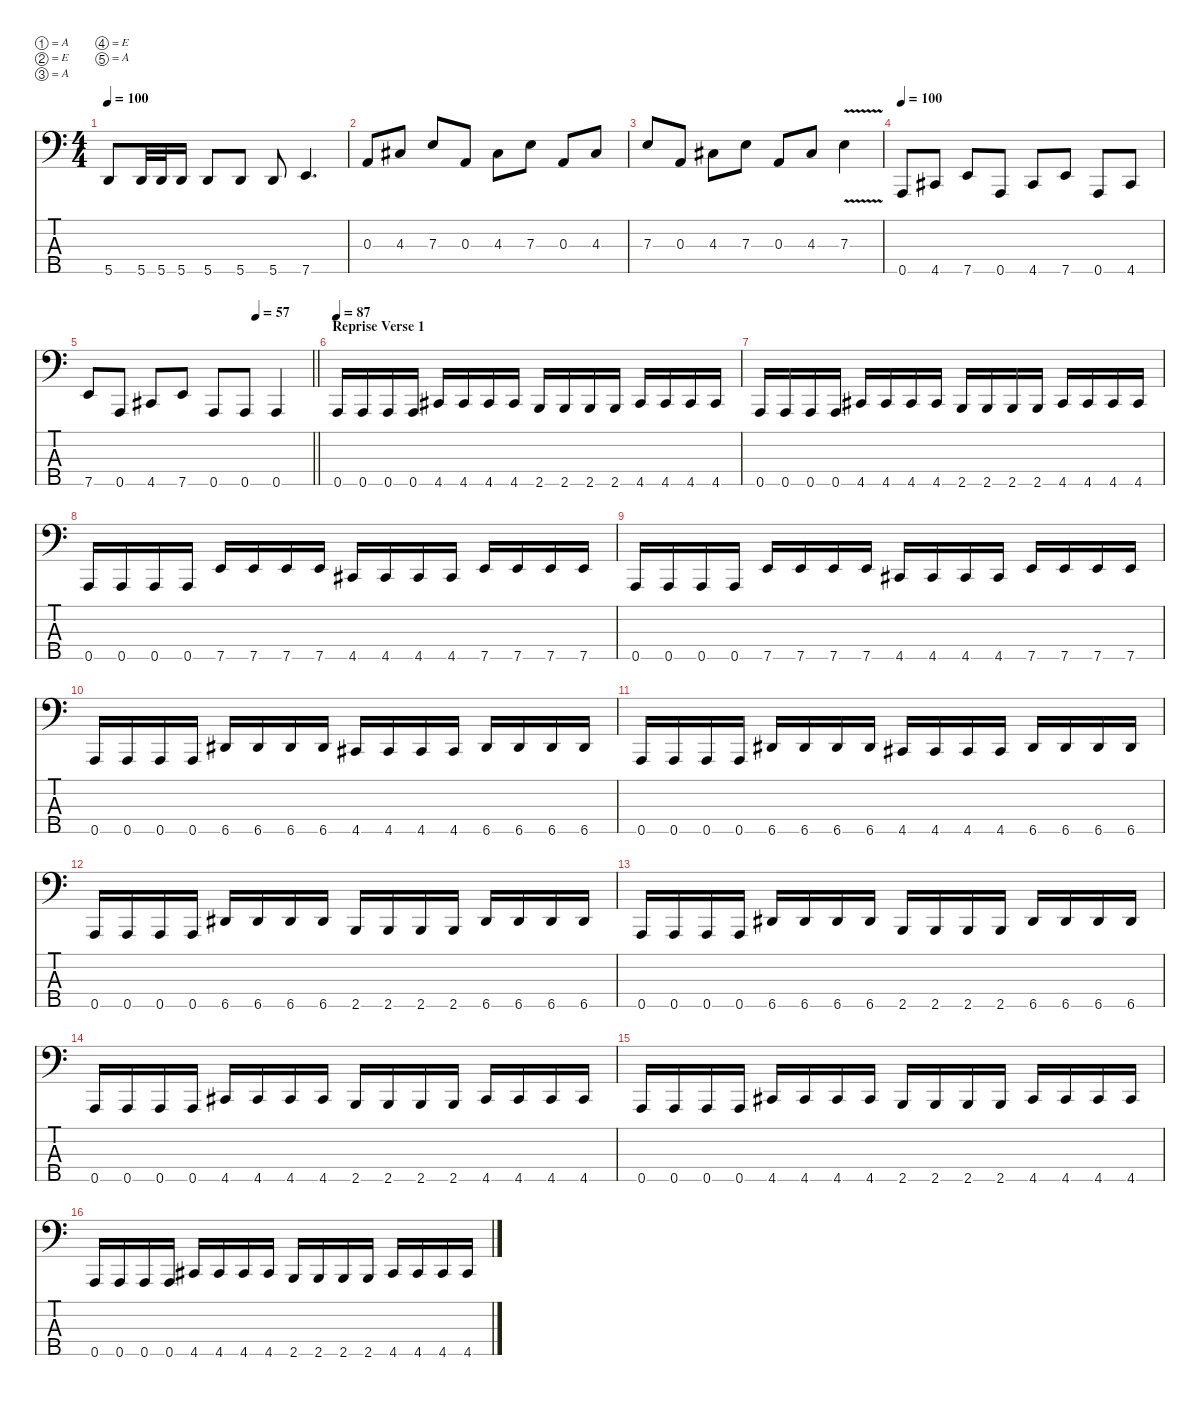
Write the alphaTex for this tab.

\defaultSystemsLayout 4
\hideDynamics
\bracketExtendMode nobrackets
\singleTrackTrackNamePolicy hidden
\multiTrackTrackNamePolicy hidden
\firstSystemTrackNameMode fullname
\otherSystemsTrackNameOrientation horizontal
\track ("Bass" "el.bs.") {instrument electricbasspick}
\staff {score tabs}
\tuning (A2 E2 A1 E1 A0)
\ts (4 4)
\tempo 100
\clef f4
\ks c
5.5{t}.8{dy f beam Up} 5.5.32{beam Up} 5.5.32{beam Up} 5.5.16{beam Up} 5.5.8{beam Up} 5.5.8{beam Up} 5.5.8{beam Up} 7.5.4{d beam Up} |
0.3.8{beam Up} 4.3{acc #}.8{beam Up} 7.3.8{beam Up} 0.3.8{beam Up} 4.3{acc #}.8{beam Down} 7.3.8{beam Down} 0.3.8{beam Up} 4.3{acc #}.8{beam Up} |
7.3.8{beam Up} 0.3.8{beam Up} 4.3{acc #}.8{beam Down} 7.3.8{beam Down} 0.3.8{beam Up} 4.3{acc #}.8{beam Up} 7.3{v}.4{beam Down} |
\tempo 100
0.5.8{beam Up} 4.5{acc #}.8{beam Up} 7.5.8{beam Up} 0.5.8{beam Up} 4.5{acc #}.8{beam Up} 7.5.8{beam Up} 0.5.8{beam Up} 4.5{acc #}.8{beam Up} |
\tempo (57 0.75)
\barLineRight lightlight
7.5.8{beam Up} 0.5.8{beam Up} 4.5{acc #}.8{beam Up} 7.5.8{beam Up} 0.5.8{beam Up} 0.5.8{beam Up} 0.5.4{beam Up} |
\section ("" "Reprise Verse 1")
\tempo 87
0.5.16{beam Up} 0.5.16{beam Up} 0.5.16{beam Up} 0.5.16{beam Up} 4.5{acc #}.16{beam Up} 4.5{acc #}.16{beam Up} 4.5{acc #}.16{beam Up} 4.5{acc #}.16{beam Up} 2.5.16{beam Up} 2.5.16{beam Up} 2.5.16{beam Up} 2.5.16{beam Up} 4.5{acc #}.16{beam Up} 4.5{acc #}.16{beam Up} 4.5{acc #}.16{beam Up} 4.5{acc #}.16{beam Up} |
0.5.16{beam Up} 0.5.16{beam Up} 0.5.16{beam Up} 0.5.16{beam Up} 4.5{acc #}.16{beam Up} 4.5{acc #}.16{beam Up} 4.5{acc #}.16{beam Up} 4.5{acc #}.16{beam Up} 2.5.16{beam Up} 2.5.16{beam Up} 2.5.16{beam Up} 2.5.16{beam Up} 4.5{acc #}.16{beam Up} 4.5{acc #}.16{beam Up} 4.5{acc #}.16{beam Up} 4.5{acc #}.16{beam Up} |
0.5.16{beam Up} 0.5.16{beam Up} 0.5.16{beam Up} 0.5.16{beam Up} 7.5.16{beam Up} 7.5.16{beam Up} 7.5.16{beam Up} 7.5.16{beam Up} 4.5{acc #}.16{beam Up} 4.5{acc #}.16{beam Up} 4.5{acc #}.16{beam Up} 4.5{acc #}.16{beam Up} 7.5.16{beam Up} 7.5.16{beam Up} 7.5.16{beam Up} 7.5.16{beam Up} |
0.5.16{beam Up} 0.5.16{beam Up} 0.5.16{beam Up} 0.5.16{beam Up} 7.5.16{beam Up} 7.5.16{beam Up} 7.5.16{beam Up} 7.5.16{beam Up} 4.5{acc #}.16{beam Up} 4.5{acc #}.16{beam Up} 4.5{acc #}.16{beam Up} 4.5{acc #}.16{beam Up} 7.5.16{beam Up} 7.5.16{beam Up} 7.5.16{beam Up} 7.5.16{beam Up} |
0.5.16{beam Up} 0.5.16{beam Up} 0.5.16{beam Up} 0.5.16{beam Up} 6.5{acc #}.16{beam Up} 6.5{acc #}.16{beam Up} 6.5{acc #}.16{beam Up} 6.5{acc #}.16{beam Up} 4.5{acc #}.16{beam Up} 4.5{acc #}.16{beam Up} 4.5{acc #}.16{beam Up} 4.5{acc #}.16{beam Up} 6.5{acc #}.16{beam Up} 6.5{acc #}.16{beam Up} 6.5{acc #}.16{beam Up} 6.5{acc #}.16{beam Up} |
0.5.16{beam Up} 0.5.16{beam Up} 0.5.16{beam Up} 0.5.16{beam Up} 6.5{acc #}.16{beam Up} 6.5{acc #}.16{beam Up} 6.5{acc #}.16{beam Up} 6.5{acc #}.16{beam Up} 4.5{acc #}.16{beam Up} 4.5{acc #}.16{beam Up} 4.5{acc #}.16{beam Up} 4.5{acc #}.16{beam Up} 6.5{acc #}.16{beam Up} 6.5{acc #}.16{beam Up} 6.5{acc #}.16{beam Up} 6.5{acc #}.16{beam Up} |
0.5.16{beam Up} 0.5.16{beam Up} 0.5.16{beam Up} 0.5.16{beam Up} 6.5{acc #}.16{beam Up} 6.5{acc #}.16{beam Up} 6.5{acc #}.16{beam Up} 6.5{acc #}.16{beam Up} 2.5.16{beam Up} 2.5.16{beam Up} 2.5.16{beam Up} 2.5.16{beam Up} 6.5{acc #}.16{beam Up} 6.5{acc #}.16{beam Up} 6.5{acc #}.16{beam Up} 6.5{acc #}.16{beam Up} |
0.5.16{beam Up} 0.5.16{beam Up} 0.5.16{beam Up} 0.5.16{beam Up} 6.5{acc #}.16{beam Up} 6.5{acc #}.16{beam Up} 6.5{acc #}.16{beam Up} 6.5{acc #}.16{beam Up} 2.5.16{beam Up} 2.5.16{beam Up} 2.5.16{beam Up} 2.5.16{beam Up} 6.5{acc #}.16{beam Up} 6.5{acc #}.16{beam Up} 6.5{acc #}.16{beam Up} 6.5{acc #}.16{beam Up} |
0.5.16{beam Up} 0.5.16{beam Up} 0.5.16{beam Up} 0.5.16{beam Up} 4.5{acc #}.16{beam Up} 4.5{acc #}.16{beam Up} 4.5{acc #}.16{beam Up} 4.5{acc #}.16{beam Up} 2.5.16{beam Up} 2.5.16{beam Up} 2.5.16{beam Up} 2.5.16{beam Up} 4.5{acc #}.16{beam Up} 4.5{acc #}.16{beam Up} 4.5{acc #}.16{beam Up} 4.5{acc #}.16{beam Up} |
0.5.16{beam Up} 0.5.16{beam Up} 0.5.16{beam Up} 0.5.16{beam Up} 4.5{acc #}.16{beam Up} 4.5{acc #}.16{beam Up} 4.5{acc #}.16{beam Up} 4.5{acc #}.16{beam Up} 2.5.16{beam Up} 2.5.16{beam Up} 2.5.16{beam Up} 2.5.16{beam Up} 4.5{acc #}.16{beam Up} 4.5{acc #}.16{beam Up} 4.5{acc #}.16{beam Up} 4.5{acc #}.16{beam Up} |
0.5.16{beam Up} 0.5.16{beam Up} 0.5.16{beam Up} 0.5.16{beam Up} 4.5{acc #}.16{beam Up} 4.5{acc #}.16{beam Up} 4.5{acc #}.16{beam Up} 4.5{acc #}.16{beam Up} 2.5.16{beam Up} 2.5.16{beam Up} 2.5.16{beam Up} 2.5.16{beam Up} 4.5{acc #}.16{beam Up} 4.5{acc #}.16{beam Up} 4.5{acc #}.16{beam Up} 4.5{acc #}.16{beam Up}
